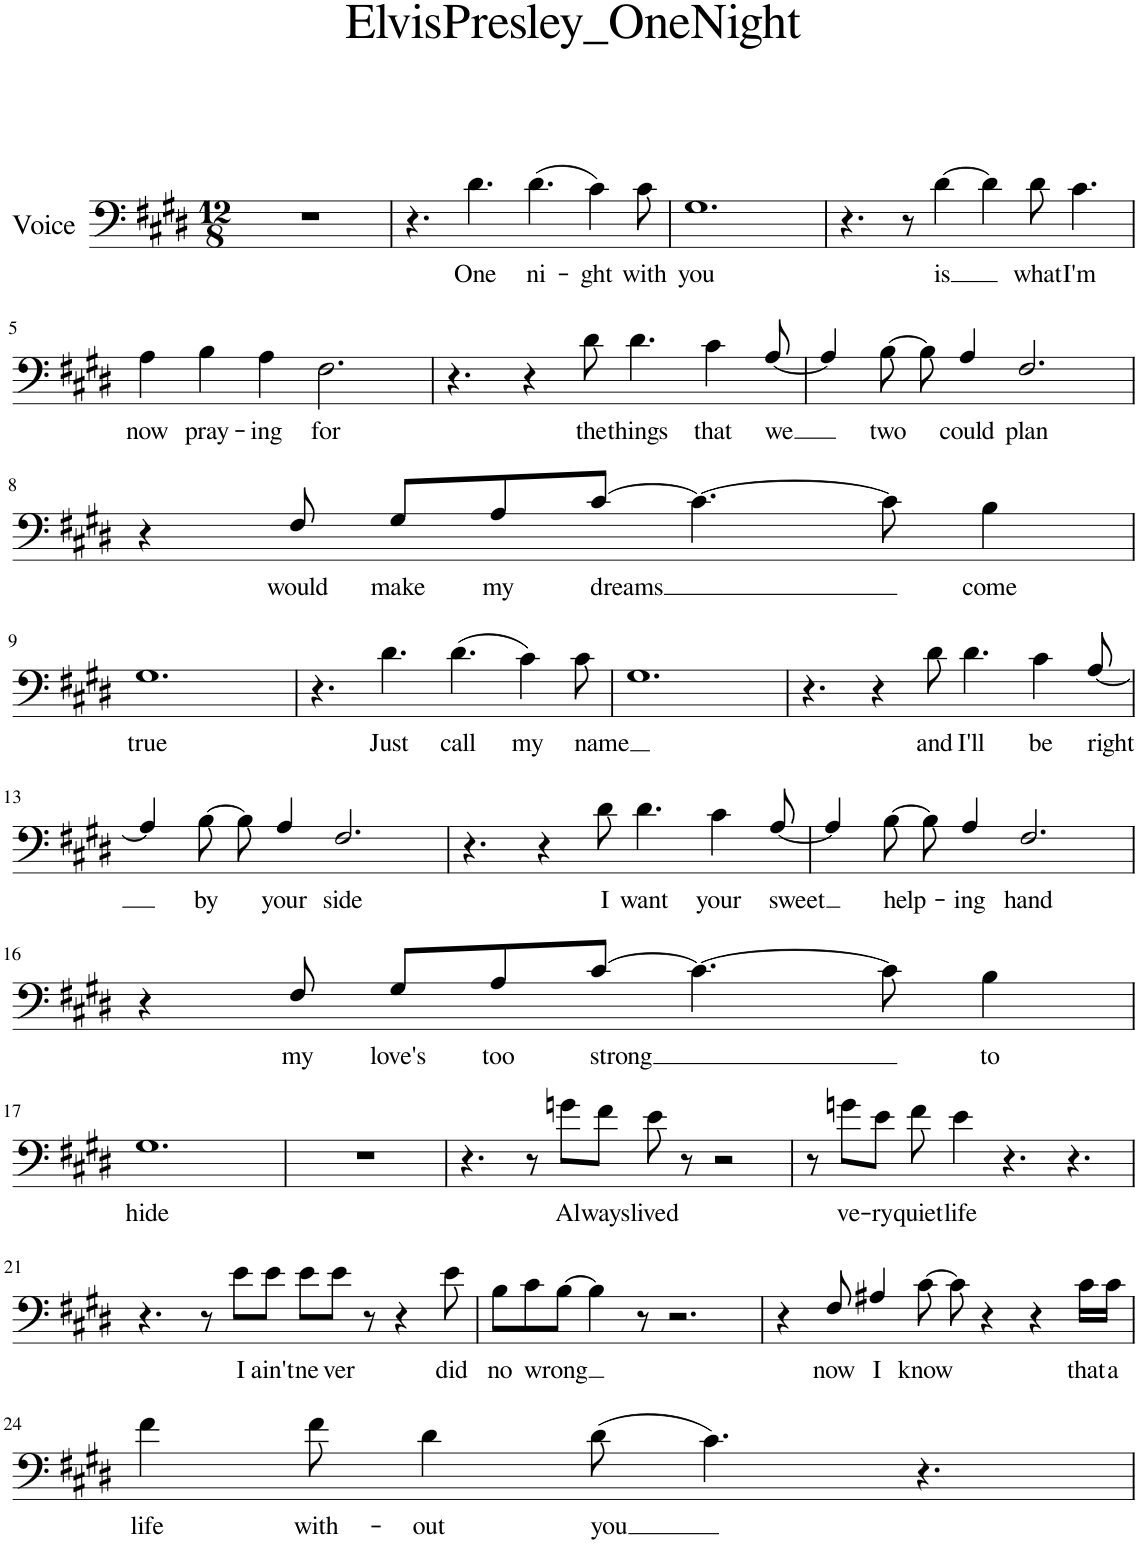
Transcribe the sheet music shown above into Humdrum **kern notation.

**kern	**text
*part1	*part1
*staff1	*staff1
*I"Voice	*
*clefF4	*
*k[f#c#g#d#]	*
*M12/8	*
=1	=1
1.r	.
=2	=2
4.r	.
!	!LO:LY:b
4.d#\	One
!	!LO:LY:b
(4.d#\	ni-
!	!LO:LY:b
4c#\)	-ght
!	!LO:LY:b
8c#\	with
=3	=3
!	!LO:LY:b
1.G#	you
=4	=4
4.r	.
8r	.
!	!LO:LY:b
[4d#\	is
4d#\]	.
!	!LO:LY:b
8d#\	what
!	!LO:LY:b
4.c#\	I'm
!!LO:LB:g=z
=5	=5
!	!LO:LY:b
4A\	now
!	!LO:LY:b
4B\	pray-
!	!LO:LY:b
4A\	-ing
!	!LO:LY:b
2.F#\	for
=6	=6
4.r	.
4r	.
!	!LO:LY:b
8d#\	the
!	!LO:LY:b
4.d#\	things
!	!LO:LY:b
4c#\	that
!	!LO:LY:b
[8A/	we
=7	=7
4A/]	.
!	!LO:LY:b
[8B\	two
8B\]	.
!	!LO:LY:b
4A/	could
!	!LO:LY:b
2.F#/	plan
!!LO:LB:g=z
=8	=8
4r	.
!	!LO:LY:b
8F#/	would
!	!LO:LY:b
8G#/L	make
!	!LO:LY:b
8A/	my
!	!LO:LY:b
[8c#/J	dreams
4.c#\_	.
8c#\]	.
!	!LO:LY:b
4B\	come
!!LO:LB:g=z
=9	=9
!	!LO:LY:b
1.G#	true
=10	=10
4.r	.
!	!LO:LY:b
4.d#\	Just
!	!LO:LY:b
(4.d#\	call
!	!LO:LY:b
4c#\)	my
!	!LO:LY:b
8c#\	name
=11	=11
1.G#	.
=12	=12
4.r	.
4r	.
!	!LO:LY:b
8d#\	and
!	!LO:LY:b
4.d#\	I'll
!	!LO:LY:b
4c#\	be
!	!LO:LY:b
[8A/	right
!!LO:LB:g=z
=13	=13
4A/]	.
!	!LO:LY:b
[8B\	by
8B\]	.
!	!LO:LY:b
4A/	your
!	!LO:LY:b
2.F#/	side
=14	=14
4.r	.
4r	.
!	!LO:LY:b
8d#\	I
!	!LO:LY:b
4.d#\	want
!	!LO:LY:b
4c#\	your
!	!LO:LY:b
[8A/	sweet
=15	=15
4A/]	.
!	!LO:LY:b
[8B\	help-
8B\]	.
!	!LO:LY:b
4A/	-ing
!	!LO:LY:b
2.F#/	hand
!!LO:LB:g=z
=16	=16
4r	.
!	!LO:LY:b
8F#/	my
!	!LO:LY:b
8G#/L	love's
!	!LO:LY:b
8A/	too
!	!LO:LY:b
[8c#/J	strong
4.c#\_	.
8c#\]	.
!	!LO:LY:b
4B\	to
!!LO:LB:g=z
=17	=17
!	!LO:LY:b
1.G#	hide
=18	=18
1.r	.
=19	=19
4.r	.
8r	.
!	!LO:LY:b
8gn\L	Al-
!	!LO:LY:b
8f#\J	-ways
!	!LO:LY:b
8e\	lived
8r	.
2r	.
=20	=20
8r	.
!	!LO:LY:b
8gn\L	ve-
!	!LO:LY:b
8e\J	-ry
!	!LO:LY:b
8f#\	quiet
!	!LO:LY:b
4e\	life
4.r	.
4.r	.
!!LO:LB:g=z
=21	=21
4.r	.
8r	.
!	!LO:LY:b
8e\L	I
!	!LO:LY:b
8e\J	ain't
!	!LO:LY:b
8e\L	ne-
!	!LO:LY:b
8e\J	-ver
8r	.
4r	.
!	!LO:LY:b
8e\	did
=22	=22
!	!LO:LY:b
8B\L	no
!	!LO:LY:b
8c#\	wrong
[8B\J	.
4B\]	.
8r	.
2.r	.
=23	=23
4r	.
!	!LO:LY:b
8F#/	now
!	!LO:LY:b
4A#X/	I
!	!LO:LY:b
[8c#\	know
8c#\]	.
4r	.
4r	.
!	!LO:LY:b
16c#\LL	that
!	!LO:LY:b
16c#\JJ	a
!!LO:LB:g=z
=24	=24
!	!LO:LY:b
4f#\	life
!	!LO:LY:b
8f#\	with-
!	!LO:LY:b
4d#\	-out
!	!LO:LY:b
(8d#\	you
4.c#\)	.
4.r	.
=	=
*-	*-
